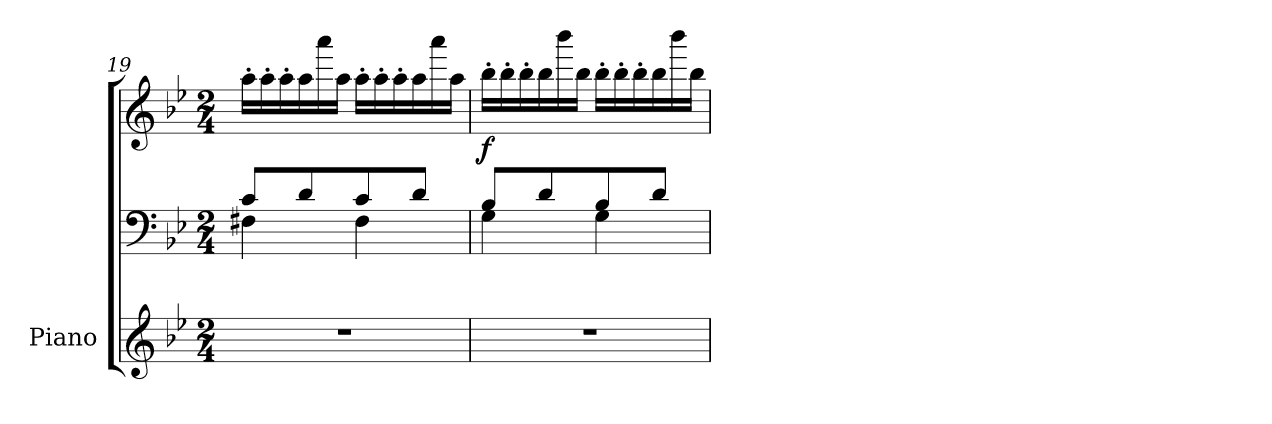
**kern	**kern	**kern	**dynam
*part1	*part1	*part1	*part1
*staff3	*staff2	*staff1	*staff1/2/3
*I"Piano	*	*	*
*I'Pno	*	*	*
*clefG2	*clefF4	*clefG2	*
*k[b-e-]	*k[b-e-]	*k[b-e-]	*
*M2/4	*M2/4	*M2/4	*
=19	=19	=19	=19
*	*^	*	*
*	*	*	*Xtuplet	*
2r	8c/L	4F#X\	24aa'\LL	.
.	.	.	24aa'\	.
.	.	.	24aa'\	.
.	8d/	.	24aa\	.
.	.	.	24aaa\	.
.	.	.	24aa\JJ	.
.	8c/	4F#\	24aa'\LL	.
.	.	.	24aa'\	.
.	.	.	24aa'\	.
.	8d/J	.	24aa\	.
.	.	.	24aaa\	.
.	.	.	24aa\JJ	.
=20	=20	=20	=20	=20
!	!	!	!	!LO:DY:b
2r	8B-/L	4G\	24bb-'\LL	f
.	.	.	24bb-'\	.
.	.	.	24bb-'\	.
.	8d/	.	24bb-\	.
.	.	.	24bbb-\	.
.	.	.	24bb-\JJ	.
.	8B-/	4G\	24bb-'\LL	.
.	.	.	24bb-'\	.
.	.	.	24bb-'\	.
.	8d/J	.	24bb-\	.
.	.	.	24bbb-\	.
.	.	.	24bb-\JJ	.
*	*v	*v	*	*
=	=	=	=
*-	*-	*-	*-
